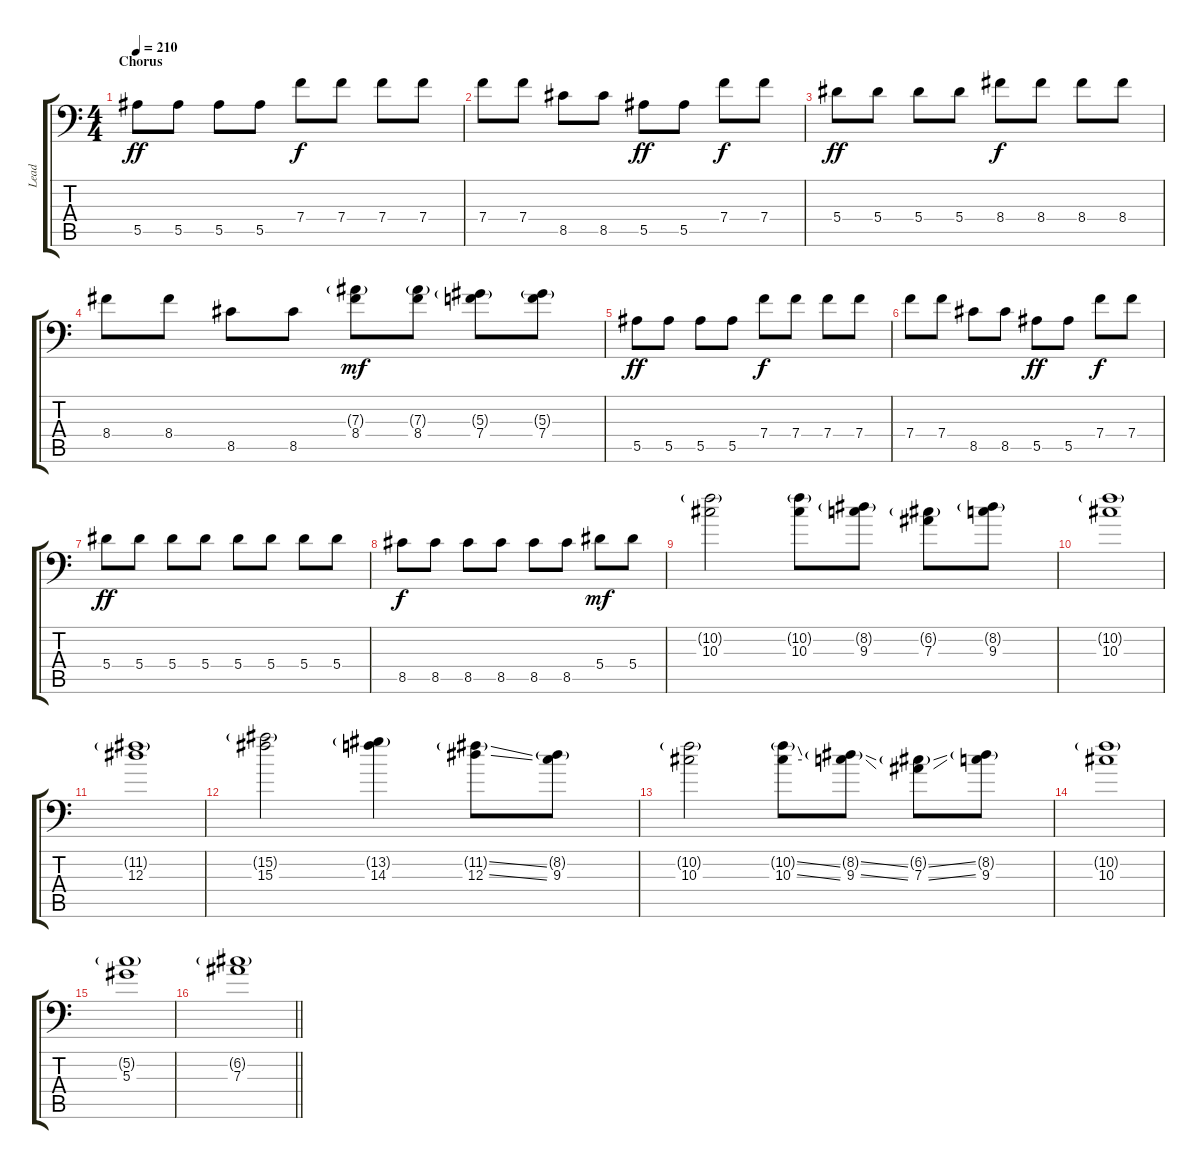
\track ("Lead" "Lead") {instrument overdrivenguitar}
\staff {score tabs}
\tuning (C4 G3 Eb3 Bb2 F2 Bb1) {hide}
\ts (4 4)
\section ("" "Chorus")
\tempo 210
\clef f4
\ks c
5.5.8{dy ff volume 13 balance 8} 5.5.8 5.5.8 5.5.8 7.4.8{dy f} 7.4.8 7.4.8 7.4.8 |
7.4.8 7.4.8 8.5.8 8.5.8 5.5.8{dy ff} 5.5.8 7.4.8{dy f} 7.4.8 |
5.4.8{dy ff} 5.4.8 5.4.8 5.4.8 8.4.8{dy f} 8.4.8 8.4.8 8.4.8 |
8.4.8 8.4.8 8.5.8 8.5.8 (7.3{g} 8.4).8{dy mf} (7.3{g} 8.4).8 (5.3{g} 7.4).8 (5.3{g} 7.4).8 |
5.5.8{dy ff} 5.5.8 5.5.8 5.5.8 7.4.8{dy f} 7.4.8 7.4.8 7.4.8 |
7.4.8 7.4.8 8.5.8 8.5.8 5.5.8{dy ff} 5.5.8 7.4.8{dy f} 7.4.8 |
5.4.8{dy ff} 5.4.8 5.4.8 5.4.8 5.4.8 5.4.8 5.4.8 5.4.8 |
8.5.8{dy f} 8.5.8 8.5.8 8.5.8 8.5.8 8.5.8 5.4.8{dy mf} 5.4.8 |
(10.2{g} 10.3).2 (10.2{g} 10.3).8 (8.2{g} 9.3).8 (6.2{g} 7.3).8 (8.2{g} 9.3).8 |
(10.2{g} 10.3).1 |
(11.2{g} 12.3).1 |
(15.2{g} 15.3).2 (13.2{g} 14.3).4 (11.2{ss g} 12.3{ss}).8 (8.2{g} 9.3).8 |
(10.2{g} 10.3).2 (10.2{ss g} 10.3{ss}).8 (8.2{ss g} 9.3{ss}).8 (6.2{ss g} 7.3{ss}).8 (8.2{g} 9.3).8 |
(10.2{g} 10.3).1 |
(5.2{g} 5.3).1 |
\barLineRight lightlight
(6.2{g} 7.3).1
